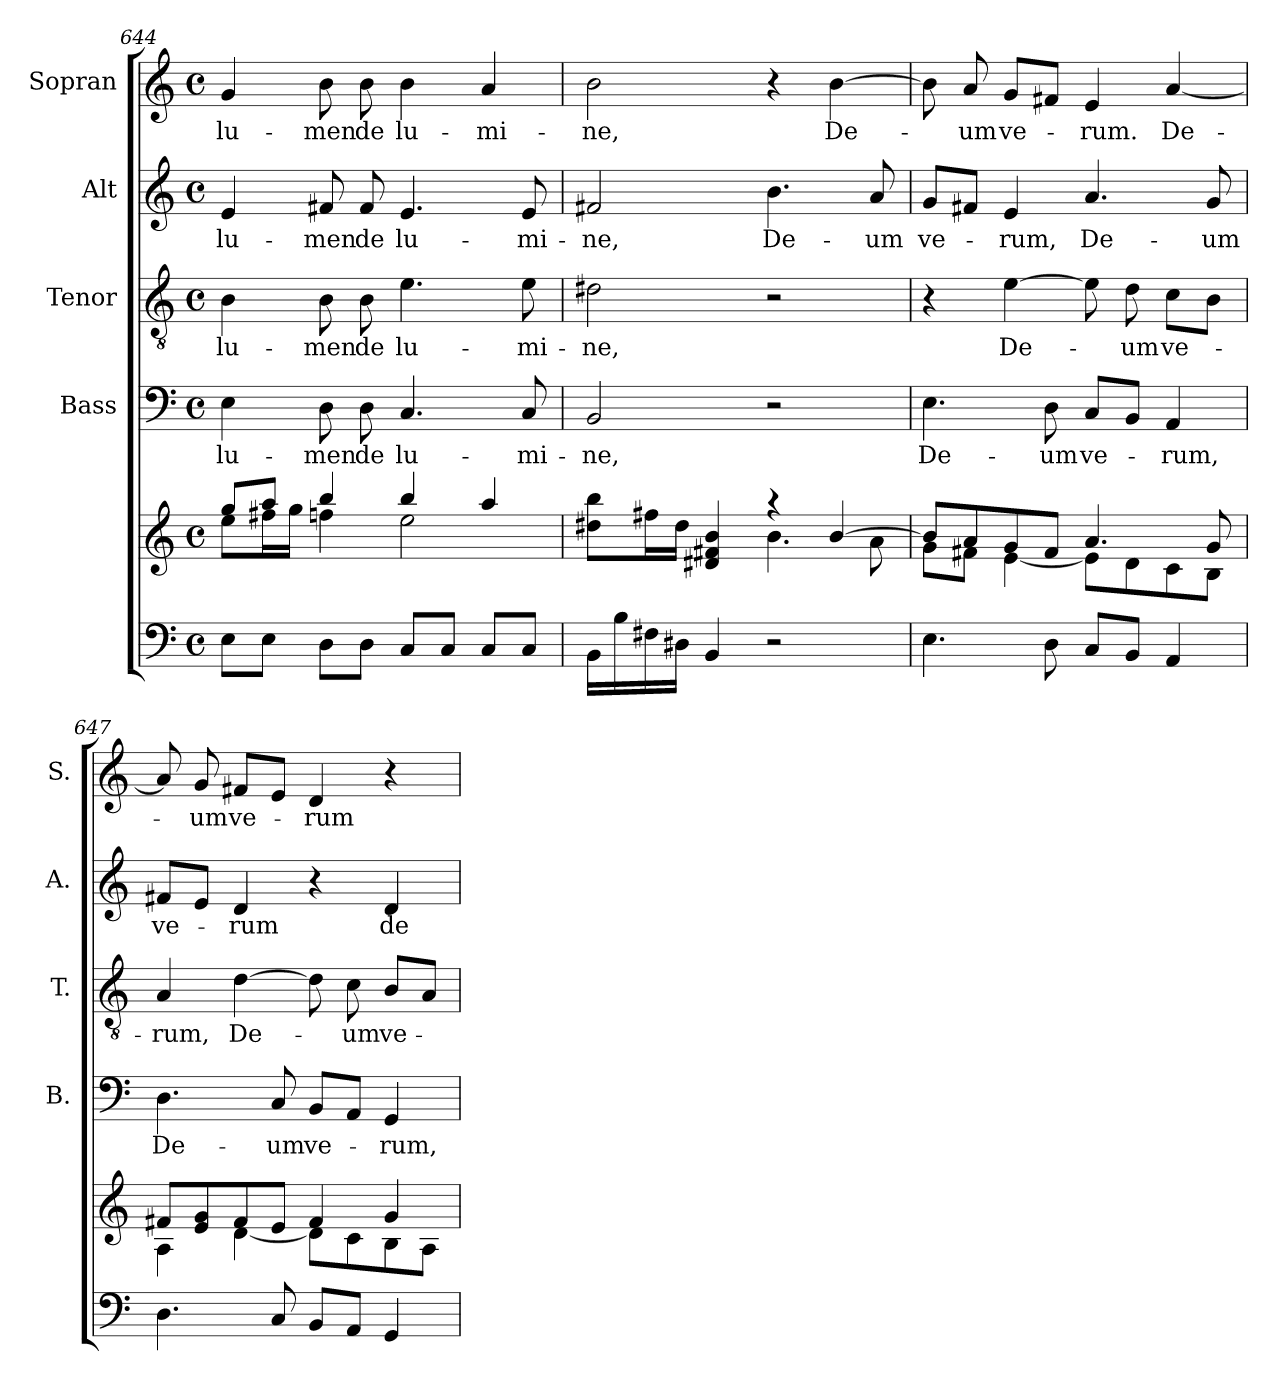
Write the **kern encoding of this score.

**kern	**kern	**kern	**text	**kern	**text	**kern	**text	**kern	**text
*part5	*part5	*part4	*part4	*part3	*part3	*part2	*part2	*part1	*part1
*staff6	*staff5	*staff4	*staff4	*staff3	*staff3	*staff2	*staff2	*staff1	*staff1
*	*	*I"Bass	*	*I"Tenor	*	*I"Alt	*	*I"Sopran	*
*	*	*I'B.	*	*I'T.	*	*I'A.	*	*I'S.	*
*clefF4	*clefG2	*clefF4	*	*clefGv2	*	*clefG2	*	*clefG2	*
*k[]	*k[]	*k[]	*	*k[]	*	*k[]	*	*k[]	*
*C:	*C:	*C:	*	*C:	*	*C:	*	*C:	*
*M4/4	*M4/4	*M4/4	*	*M4/4	*	*M4/4	*	*M4/4	*
*met(c)	*met(c)	*met(c)	*	*met(c)	*	*met(c)	*	*met(c)	*
=644	=644	=644	=644	=644	=644	=644	=644	=644	=644
*	*^	*	*	*	*	*	*	*	*
!	!	!	!	!LO:LY:b	!	!LO:LY:b	!	!LO:LY:b	!	!LO:LY:b
8E\L	8gg/L	8ee\L	4E\	lu-	4B\	lu-	4e/	lu-	4g/	lu-
8E\J	8aa/J	16ff#X\L	.	.	.	.	.	.	.	.
.	.	16gg\JJ	.	.	.	.	.	.	.	.
!	!	!	!	!LO:LY:b	!	!LO:LY:b	!	!LO:LY:b	!	!LO:LY:b
8D\L	4bb/	4ffn\	8D\	-men	8B\	-men	8f#X/	-men	8b\	-men
!	!	!	!	!LO:LY:b	!	!LO:LY:b	!	!LO:LY:b	!	!LO:LY:b
8D\J	.	.	8D\	de	8B\	de	8f#/	de	8b\	de
!	!	!	!	!LO:LY:b	!	!LO:LY:b	!	!LO:LY:b	!	!LO:LY:b
8C/L	4bb/	2ee\	4.C/	lu-	4.e\	lu-	4.e/	lu-	4b\	lu-
8C/J	.	.	.	.	.	.	.	.	.	.
!	!	!	!	!	!	!	!	!	!	!LO:LY:b
8C/L	4aa/	.	.	.	.	.	.	.	4a/	-mi-
!	!	!	!	!LO:LY:b	!	!LO:LY:b	!	!LO:LY:b	!	!
8C/J	.	.	8C/	-mi-	8e\	-mi-	8e/	-mi-	.	.
=645	=645	=645	=645	=645	=645	=645	=645	=645	=645	=645
!	!	!	!	!LO:LY:b	!	!LO:LY:b	!	!LO:LY:b	!	!LO:LY:b
16BB\LL	8dd#X\ 8bb\L	2ryy	2BB/	-ne,	2d#X\	-ne,	2f#X/	-ne,	2b\	-ne,
16B\	.	.	.	.	.	.	.	.	.	.
16F#X\	16ff#X\L	.	.	.	.	.	.	.	.	.
16D#X\JJ	16dd#\JJ	.	.	.	.	.	.	.	.	.
4BB/	4d#X/ 4f#X/ 4b/	.	.	.	.	.	.	.	.	.
!	!	!	!	!	!	!	!	!LO:LY:b	!	!
2r	4rgg	4.b\	2r	.	2r	.	4.b\	De-	4r	.
!	!	!	!	!	!	!	!	!	!	!LO:LY:b
.	[>4b/	.	.	.	.	.	.	.	[4b\	De-
!	!	!	!	!	!	!	!	!LO:LY:b	!	!
.	.	8a\	.	.	.	.	8a/	-um	.	.
!!LO:LB:g=z
=646	=646	=646	=646	=646	=646	=646	=646	=646	=646	=646
!	!	!	!	!LO:LY:b	!	!	!	!LO:LY:b	!	!
4.E\	8b/L]	8g\L	4.E\	De-	4r	.	8g/L	ve-	8b\]	.
!	!	!	!	!	!	!	!	!	!	!LO:LY:b
.	8a/	8f#X\J	.	.	.	.	8f#X/J	.	8a/	-um
!	!	!	!	!	!	!LO:LY:b	!	!LO:LY:b	!	!LO:LY:b
.	8g/	[<4e\	.	.	[4e\	De-	4e/	-rum,	8g/L	ve-
!	!	!	!	!LO:LY:b	!	!	!	!	!	!
8D\	8f#/J	.	8D\	-um	.	.	.	.	8f#X/J	.
!	!	!	!	!LO:LY:b	!	!	!	!LO:LY:b	!	!LO:LY:b
8C/L	4.a/	8e\L]	8C/L	ve-	8e\]	.	4.a/	De-	4e/	-rum.
!	!	!	!	!	!	!LO:LY:b	!	!	!	!
8BB/J	.	8d\	8BB/J	.	8d\	-um	.	.	.	.
!	!	!	!	!LO:LY:b	!	!LO:LY:b	!	!	!	!LO:LY:b
4AA/	.	8c\	4AA/	-rum,	8c\L	ve-	.	.	[4a/	De-
!	!	!	!	!	!	!	!	!LO:LY:b	!	!
.	8g/	8B\J	.	.	8B\J	.	8g/	-um	.	.
=647	=647	=647	=647	=647	=647	=647	=647	=647	=647	=647
!	!	!	!	!LO:LY:b	!	!LO:LY:b	!	!LO:LY:b	!	!
4.D\	8f#X/L	4A\	4.D\	De-	4A/	-rum,	8f#X/L	ve-	8a/]	.
!	!	!	!	!	!	!	!	!	!	!LO:LY:b
.	8e/ 8g/	.	.	.	.	.	8e/J	.	8g/	-um
!	!	!	!	!	!	!LO:LY:b	!	!LO:LY:b	!	!LO:LY:b
.	8f#/	[<4d\	.	.	[4d\	De-	4d/	-rum	8f#X/L	ve-
!	!	!	!	!LO:LY:b	!	!	!	!	!	!
8C/	8e/J	.	8C/	-um	.	.	.	.	8e/J	.
!	!	!	!	!LO:LY:b	!	!	!	!	!	!LO:LY:b
8BB/L	4f#/	8d\L]	8BB/L	ve-	8d\]	.	4r	.	4d/	-rum
!	!	!	!	!	!	!LO:LY:b	!	!	!	!
8AA/J	.	8c\	8AA/J	.	8c\	-um	.	.	.	.
!	!	!	!	!LO:LY:b	!	!LO:LY:b	!	!LO:LY:b	!	!
4GG/	4g/	8B\	4GG/	-rum,	8B/L	ve-	4d/	de	4r	.
.	.	8A\J	.	.	8A/J	.	.	.	.	.
*	*v	*v	*	*	*	*	*	*	*	*
=	=	=	=	=	=	=	=	=	=
*-	*-	*-	*-	*-	*-	*-	*-	*-	*-
